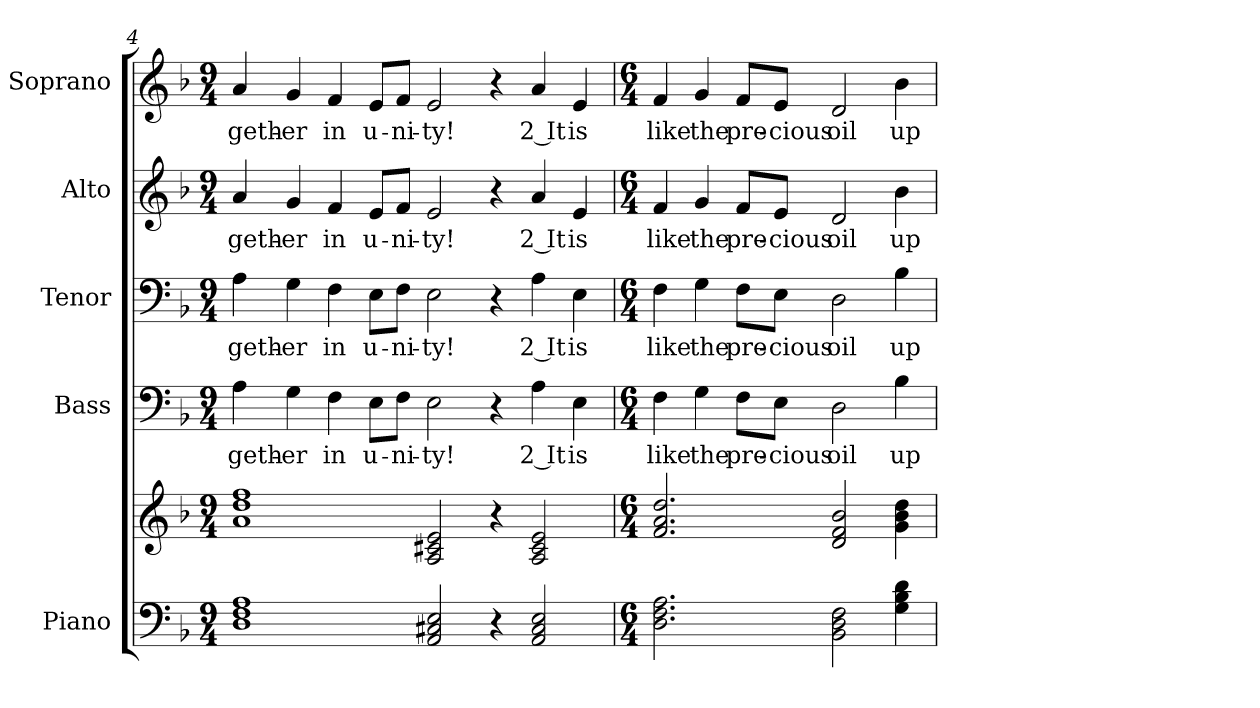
**kern	**kern	**kern	**text	**kern	**text	**kern	**text	**kern	**text
*part5	*part5	*part4	*part4	*part3	*part3	*part2	*part2	*part1	*part1
*staff6	*staff5	*staff4	*staff4	*staff3	*staff3	*staff2	*staff2	*staff1	*staff1
*I"Piano	*	*I"Bass	*	*I"Tenor	*	*I"Alto	*	*I"Soprano	*
*I'Pno.	*	*I'B.	*	*I'T.	*	*I'A.	*	*I'S.	*
*clefF4	*clefG2	*clefF4	*	*clefF4	*	*clefG2	*	*clefG2	*
*k[b-]	*k[b-]	*k[b-]	*	*k[b-]	*	*k[b-]	*	*k[b-]	*
*F:	*F:	*F:	*	*F:	*	*F:	*	*F:	*
*M9/4	*M9/4	*M9/4	*	*M9/4	*	*M9/4	*	*M9/4	*
=4	=4	=4	=4	=4	=4	=4	=4	=4	=4
!	!	!	!LO:LY:b:color=#000000	!	!	!	!	!	!
!	!	!	!	!	!LO:LY:b:color=#000000	!	!	!	!
!	!	!	!	!	!	!	!LO:LY:b:color=#000000	!	!
!	!	!	!	!	!	!	!	!	!LO:LY:b:color=#000000
1Di 1Fi 1Ai	1ai 1ddi 1ffi	4Ai\	-geth-	4Ai\	-geth-	4ai/	-geth-	4ai/	-geth-
!	!	!	!LO:LY:b:color=#000000	!	!	!	!	!	!
!	!	!	!	!	!LO:LY:b:color=#000000	!	!	!	!
!	!	!	!	!	!	!	!LO:LY:b:color=#000000	!	!
!	!	!	!	!	!	!	!	!	!LO:LY:b:color=#000000
.	.	4Gi\	-er	4Gi\	-er	4gi/	-er	4gi/	-er
!	!	!	!LO:LY:b:color=#000000	!	!	!	!	!	!
!	!	!	!	!	!LO:LY:b:color=#000000	!	!	!	!
!	!	!	!	!	!	!	!LO:LY:b:color=#000000	!	!
!	!	!	!	!	!	!	!	!	!LO:LY:b:color=#000000
.	.	4Fi\	in	4Fi\	in	4fi/	in	4fi/	in
!	!	!	!LO:LY:b:color=#000000	!	!	!	!	!	!
!	!	!	!	!	!LO:LY:b:color=#000000	!	!	!	!
!	!	!	!	!	!	!	!LO:LY:b:color=#000000	!	!
!	!	!	!	!	!	!	!	!	!LO:LY:b:color=#000000
.	.	8Ei\L	u-	8Ei\L	u-	8ei/L	u-	8ei/L	u-
!	!	!	!LO:LY:b:color=#000000	!	!	!	!	!	!
!	!	!	!	!	!LO:LY:b:color=#000000	!	!	!	!
!	!	!	!	!	!	!	!LO:LY:b:color=#000000	!	!
!	!	!	!	!	!	!	!	!	!LO:LY:b:color=#000000
.	.	8Fi\J	-ni-	8Fi\J	-ni-	8fi/J	-ni-	8fi/J	-ni-
!	!	!	!LO:LY:b:color=#000000	!	!	!	!	!	!
!	!	!	!	!	!LO:LY:b:color=#000000	!	!	!	!
!	!	!	!	!	!	!	!LO:LY:b:color=#000000	!	!
!	!	!	!	!	!	!	!	!	!LO:LY:b:color=#000000
2AAi/ 2C#Xi 2Ei	2Ai/ 2c#Xi 2ei	2Ei\	-ty!	2Ei\	-ty!	2ei/	-ty!	2ei/	-ty!
4r	4r	4r	.	4r	.	4r	.	4r	.
!	!	!	!LO:LY:b:color=#000000	!	!	!	!	!	!
!	!	!	!	!	!LO:LY:b:color=#000000	!	!	!	!
!	!	!	!	!	!	!	!LO:LY:b:color=#000000	!	!
!	!	!	!	!	!	!	!	!	!LO:LY:b:color=#000000
2AAi/ 2C#i 2Ei	2Ai/ 2c#i 2ei	4Ai\	2 It	4Ai\	2 It	4ai/	2 It	4ai/	2 It
!	!	!	!LO:LY:b:color=#000000	!	!	!	!	!	!
!	!	!	!	!	!LO:LY:b:color=#000000	!	!	!	!
!	!	!	!	!	!	!	!LO:LY:b:color=#000000	!	!
!	!	!	!	!	!	!	!	!	!LO:LY:b:color=#000000
.	.	4Ei\	is	4Ei\	is	4ei/	is	4ei/	is
!!LO:PB:g=z
=5	=5	=5	=5	=5	=5	=5	=5	=5	=5
*M6/4	*M6/4	*M6/4	*	*M6/4	*	*M6/4	*	*M6/4	*
!	!	!	!LO:LY:b:color=#000000	!	!	!	!	!	!
!	!	!	!	!	!LO:LY:b:color=#000000	!	!	!	!
!	!	!	!	!	!	!	!LO:LY:b:color=#000000	!	!
!	!	!	!	!	!	!	!	!	!LO:LY:b:color=#000000
2.Di\ 2.Fi 2.Ai	2.fi/ 2.ai 2.ddi	4Fi\	like	4Fi\	like	4fi/	like	4fi/	like
!	!	!	!LO:LY:b:color=#000000	!	!	!	!	!	!
!	!	!	!	!	!LO:LY:b:color=#000000	!	!	!	!
!	!	!	!	!	!	!	!LO:LY:b:color=#000000	!	!
!	!	!	!	!	!	!	!	!	!LO:LY:b:color=#000000
.	.	4Gi\	the	4Gi\	the	4gi/	the	4gi/	the
!	!	!	!LO:LY:b:color=#000000	!	!	!	!	!	!
!	!	!	!	!	!LO:LY:b:color=#000000	!	!	!	!
!	!	!	!	!	!	!	!LO:LY:b:color=#000000	!	!
!	!	!	!	!	!	!	!	!	!LO:LY:b:color=#000000
.	.	8Fi\L	pre-	8Fi\L	pre-	8fi/L	pre-	8fi/L	pre-
!	!	!	!LO:LY:b:color=#000000	!	!	!	!	!	!
!	!	!	!	!	!LO:LY:b:color=#000000	!	!	!	!
!	!	!	!	!	!	!	!LO:LY:b:color=#000000	!	!
!	!	!	!	!	!	!	!	!	!LO:LY:b:color=#000000
.	.	8Ei\J	-cious	8Ei\J	-cious	8ei/J	-cious	8ei/J	-cious
!	!	!	!LO:LY:b:color=#000000	!	!	!	!	!	!
!	!	!	!	!	!LO:LY:b:color=#000000	!	!	!	!
!	!	!	!	!	!	!	!LO:LY:b:color=#000000	!	!
!	!	!	!	!	!	!	!	!	!LO:LY:b:color=#000000
2BB-i\ 2Di 2Fi	2di/ 2fi 2b-i	2Di\	oil	2Di\	oil	2di/	oil	2di/	oil
!	!	!	!LO:LY:b:color=#000000	!	!	!	!	!	!
!	!	!	!	!	!LO:LY:b:color=#000000	!	!	!	!
!	!	!	!	!	!	!	!LO:LY:b:color=#000000	!	!
!	!	!	!	!	!	!	!	!	!LO:LY:b:color=#000000
4Gi\ 4B-i 4di	4gi\ 4b-i 4ddi	4B-i\	up-	4B-i\	up-	4b-i\	up-	4b-i\	up-
=	=	=	=	=	=	=	=	=	=
*-	*-	*-	*-	*-	*-	*-	*-	*-	*-
